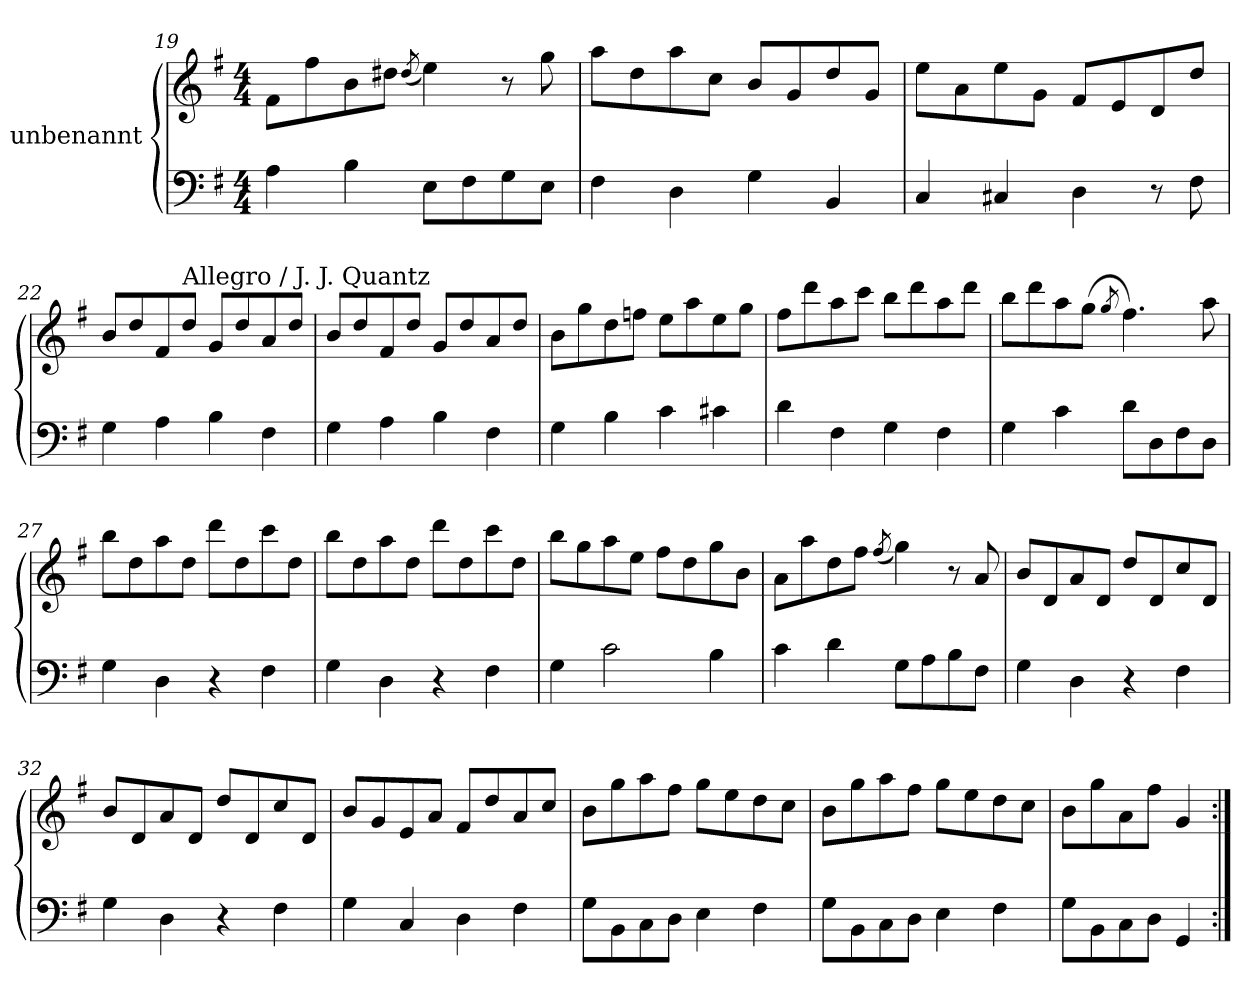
**kern	**kern
*part1	*part1
*staff2	*staff1
*I"unbenannt	*
*clefF4	*clefG2
*k[f#]	*k[f#]
*M4/4	*M4/4
=19	=19
4A\	8f#\L
.	8ff#\
4B\	8b\
.	8dd#X\J
.	(8qdd#/
8E\L	4ee\)
8F#\	.
8G\	8r
8E\J	8gg\
!!LO:LB:g=z
=20	=20
4F#\	8aa\L
.	8dd\
4D\	8aa\
.	8cc\J
4G\	8b/L
.	8g/
4BB/	8dd/
.	8g/J
=21	=21
4C/	8ee\L
.	8a\
4C#X/	8ee\
.	8g\J
4D\	8f#/L
.	8e/
8r	8d/
8F#\	8dd/J
!!LO:LB:g=z
=22	=22
4G\	8b/L
.	8dd/
4A\	8f#/
!	!LO:TX:a:t=Allegro / J. J. Quantz
.	8dd/J
4B\	8g/L
.	8dd/
4F#\	8a/
.	8dd/J
=23	=23
4G\	8b/L
.	8dd/
4A\	8f#/
.	8dd/J
4B\	8g/L
.	8dd/
4F#\	8a/
.	8dd/J
=24	=24
4G\	8b\L
.	8gg\
4B\	8dd\
.	8ffn\J
4c\	8ee\L
.	8aa\
4c#X\	8ee\
.	8gg\J
!!LO:LB:g=z
=25	=25
4d\	8ff#\L
.	8ddd\
4F#\	8aa\
.	8ccc\J
4G\	8bb\L
.	8ddd\
4F#\	8aa\
.	8ddd\J
=26	=26
4G\	8bb\L
.	8ddd\
4c\	8aa\
.	(8gg\J
.	8qgg/
8d\L	4.ff#\)
8D\	.
8F#\	.
8D\J	8aa\
!!LO:LB:g=z
=27	=27
4G\	8bb\L
.	8dd\
4D\	8aa\
.	8dd\J
4r	8ddd\L
.	8dd\
4F#\	8ccc\
.	8dd\J
=28	=28
4G\	8bb\L
.	8dd\
4D\	8aa\
.	8dd\J
4r	8ddd\L
.	8dd\
4F#\	8ccc\
.	8dd\J
=29	=29
4G\	8bb\L
.	8gg\
2c\	8aa\
.	8ee\J
.	8ff#\L
.	8dd\
4B\	8gg\
.	8b\J
!!LO:LB:g=z
=30	=30
4c\	8a\L
.	8aa\
4d\	8dd\
.	8ff#\J
.	(8qff#/
8G\L	4gg\)
8A\	.
8B\	8r
8F#\J	8a/
=31	=31
4G\	8b/L
.	8d/
4D\	8a/
.	8d/J
4r	8dd/L
.	8d/
4F#\	8cc/
.	8d/J
!!LO:LB:g=z
=32	=32
4G\	8b/L
.	8d/
4D\	8a/
.	8d/J
4r	8dd/L
.	8d/
4F#\	8cc/
.	8d/J
=33	=33
4G\	8b/L
.	8g/
4C/	8e/
.	8a/J
4D\	8f#/L
.	8dd/
4F#\	8a/
.	8cc/J
=34	=34
8G\L	8b\L
8BB\	8gg\
8C\	8aa\
8D\J	8ff#\J
4E\	8gg\L
.	8ee\
4F#\	8dd\
.	8cc\J
!!LO:PB:g=z
=35	=35
8G\L	8b\L
8BB\	8gg\
8C\	8aa\
8D\J	8ff#\J
4E\	8gg\L
.	8ee\
4F#\	8dd\
.	8cc\J
=36	=36
8G\L	8b\L
8BB\	8gg\
8C\	8a\
8D\J	8ff#\J
4GG/	4g/
=:|!	=:|!
*-	*-
